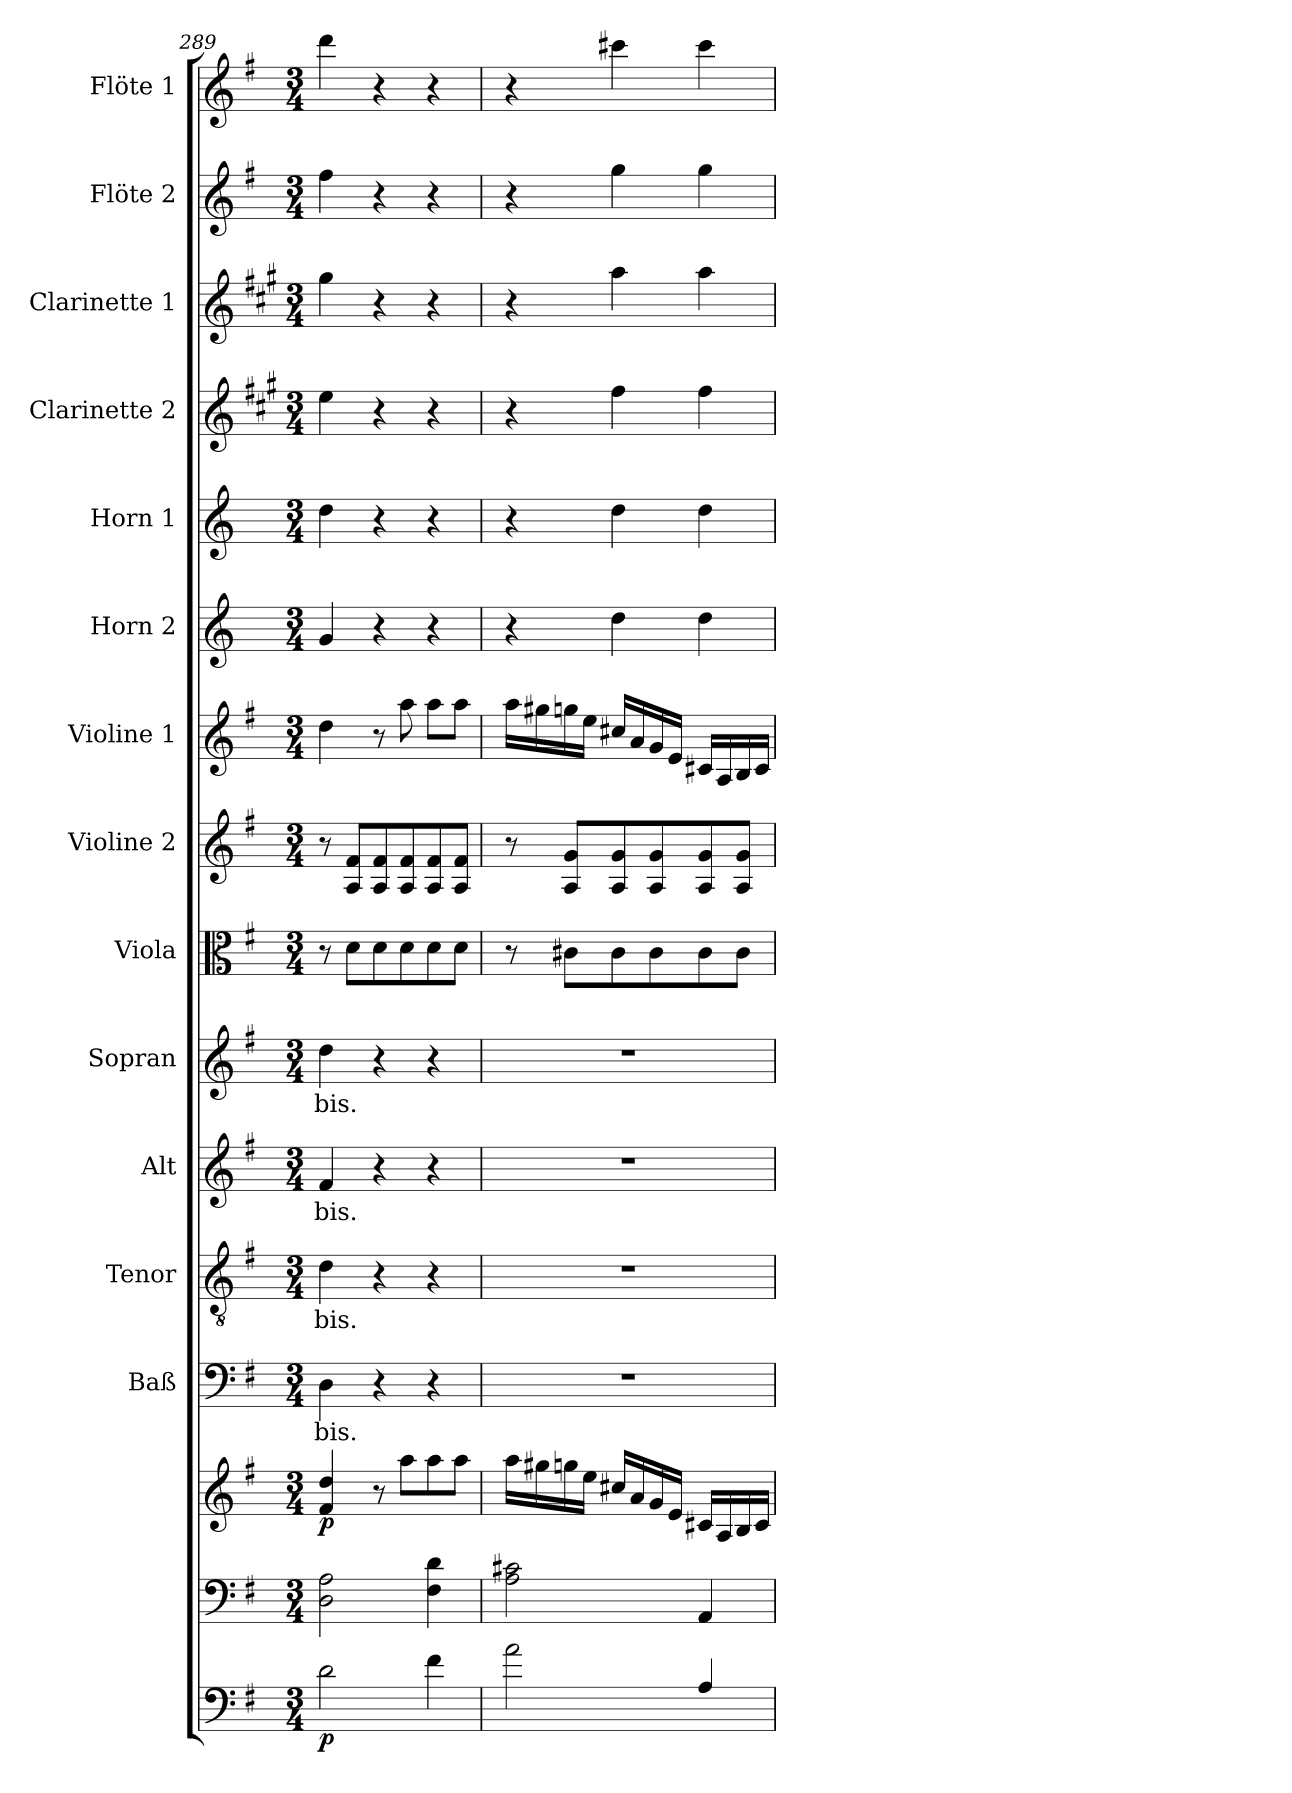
**kern	**dynam	**kern	**kern	**dynam	**kern	**text	**kern	**text	**kern	**text	**kern	**text	**kern	**kern	**kern	**kern	**kern	**kern	**kern	**kern	**kern
*part15	*part15	*part14	*part14	*part14	*part13	*part13	*part12	*part12	*part11	*part11	*part10	*part10	*part9	*part8	*part7	*part6	*part5	*part4	*part3	*part2	*part1
*staff16	*staff16	*staff15	*staff14	*staff14/15	*staff13	*staff13	*staff12	*staff12	*staff11	*staff11	*staff10	*staff10	*staff9	*staff8	*staff7	*staff6	*staff5	*staff4	*staff3	*staff2	*staff1
*	*	*	*	*	*I"Baß	*	*I"Tenor	*	*I"Alt	*	*I"Sopran	*	*I"Viola	*I"Violine 2	*I"Violine 1	*I"Horn 2	*I"Horn 1	*I"Clarinette 2	*I"Clarinette 1	*I"Flöte 2	*I"Flöte 1
*	*	*	*	*	*I'Baß	*	*I'Ten	*	*I'Alt	*	*I'Sop	*	*I'Vla.	*I'Vln. 2	*I'Vln. 1	*I'Hrn. 2	*I'Hrn. 1	*I'Cl. 2	*I'Cl. 1	*I'Fl. 2	*I'Fl. 1
*clefF4	*	*clefF4	*clefG2	*	*clefF4	*	*clefGv2	*	*clefG2	*	*clefG2	*	*clefC3	*clefG2	*clefG2	*clefG2	*clefG2	*clefG2	*clefG2	*clefG2	*clefG2
*ITrd7c12	*	*	*	*	*	*	*	*	*	*	*	*	*	*	*	*ITrd3c5	*ITrd3c5	*ITrd1c2	*ITrd1c2	*	*
*k[f#]	*	*k[f#]	*k[f#]	*	*k[f#]	*	*k[f#]	*	*k[f#]	*	*k[f#]	*	*k[f#]	*k[f#]	*k[f#]	*k[f#]	*k[f#]	*k[f#]	*k[f#]	*k[f#]	*k[f#]
*G:	*	*G:	*G:	*	*G:	*	*G:	*	*G:	*	*G:	*	*G:	*G:	*G:	*G:	*G:	*G:	*G:	*G:	*G:
*M3/4	*	*M3/4	*M3/4	*	*M3/4	*	*M3/4	*	*M3/4	*	*M3/4	*	*M3/4	*M3/4	*M3/4	*M3/4	*M3/4	*M3/4	*M3/4	*M3/4	*M3/4
=289	=289	=289	=289	=289	=289	=289	=289	=289	=289	=289	=289	=289	=289	=289	=289	=289	=289	=289	=289	=289	=289
!	!LO:DY:b	!	!	!LO:DY:b	!	!LO:LY:b	!	!LO:LY:b	!	!LO:LY:b	!	!LO:LY:b	!	!	!	!	!	!	!	!	!
2D\	p	2D\ 2A\	4f#/ 4dd/	p	4D\	-bis.	4d\	-bis.	4f#/	-bis.	4dd\	-bis.	8r	8r	4dd\	4d/	4a\	4dd\	4ff#\	4ff#\	4ddd\
.	.	.	.	.	.	.	.	.	.	.	.	.	8d\L	8A/ 8f#/L	.	.	.	.	.	.	.
.	.	.	8r	.	4r	.	4r	.	4r	.	4r	.	8d\	8A/ 8f#/	8r	4r	4r	4r	4r	4r	4r
.	.	.	8aa\L	.	.	.	.	.	.	.	.	.	8d\	8A/ 8f#/	8aa\	.	.	.	.	.	.
4F#\	.	4F#\ 4d\	8aa\	.	4r	.	4r	.	4r	.	4r	.	8d\	8A/ 8f#/	8aa\L	4r	4r	4r	4r	4r	4r
.	.	.	8aa\J	.	.	.	.	.	.	.	.	.	8d\J	8A/ 8f#/J	8aa\J	.	.	.	.	.	.
=290	=290	=290	=290	=290	=290	=290	=290	=290	=290	=290	=290	=290	=290	=290	=290	=290	=290	=290	=290	=290	=290
2A\	.	2A\ 2c#X\	16aa\LL	.	2.r	.	2.r	.	2.r	.	2.r	.	8r	8r	16aa\LL	4r	4r	4r	4r	4r	4r
.	.	.	16gg#X\	.	.	.	.	.	.	.	.	.	.	.	16gg#X\	.	.	.	.	.	.
.	.	.	16ggn\	.	.	.	.	.	.	.	.	.	8c#X\L	8A/ 8g/L	16ggn\	.	.	.	.	.	.
.	.	.	16ee\JJ	.	.	.	.	.	.	.	.	.	.	.	16ee\JJ	.	.	.	.	.	.
.	.	.	16cc#X/LL	.	.	.	.	.	.	.	.	.	8c#\	8A/ 8g/	16cc#X/LL	4a\	4a\	4ee\	4gg\	4gg\	4ccc#X\
.	.	.	16a/	.	.	.	.	.	.	.	.	.	.	.	16a/	.	.	.	.	.	.
.	.	.	16g/	.	.	.	.	.	.	.	.	.	8c#\	8A/ 8g/	16g/	.	.	.	.	.	.
.	.	.	16e/JJ	.	.	.	.	.	.	.	.	.	.	.	16e/JJ	.	.	.	.	.	.
4AA/	.	4AA/	16c#X/LL	.	.	.	.	.	.	.	.	.	8c#\	8A/ 8g/	16c#X/LL	4a\	4a\	4ee\	4gg\	4gg\	4ccc#\
.	.	.	16A/	.	.	.	.	.	.	.	.	.	.	.	16A/	.	.	.	.	.	.
.	.	.	16B/	.	.	.	.	.	.	.	.	.	8c#\J	8A/ 8g/J	16B/	.	.	.	.	.	.
.	.	.	16c#/JJ	.	.	.	.	.	.	.	.	.	.	.	16c#/JJ	.	.	.	.	.	.
=	=	=	=	=	=	=	=	=	=	=	=	=	=	=	=	=	=	=	=	=	=
*-	*-	*-	*-	*-	*-	*-	*-	*-	*-	*-	*-	*-	*-	*-	*-	*-	*-	*-	*-	*-	*-
